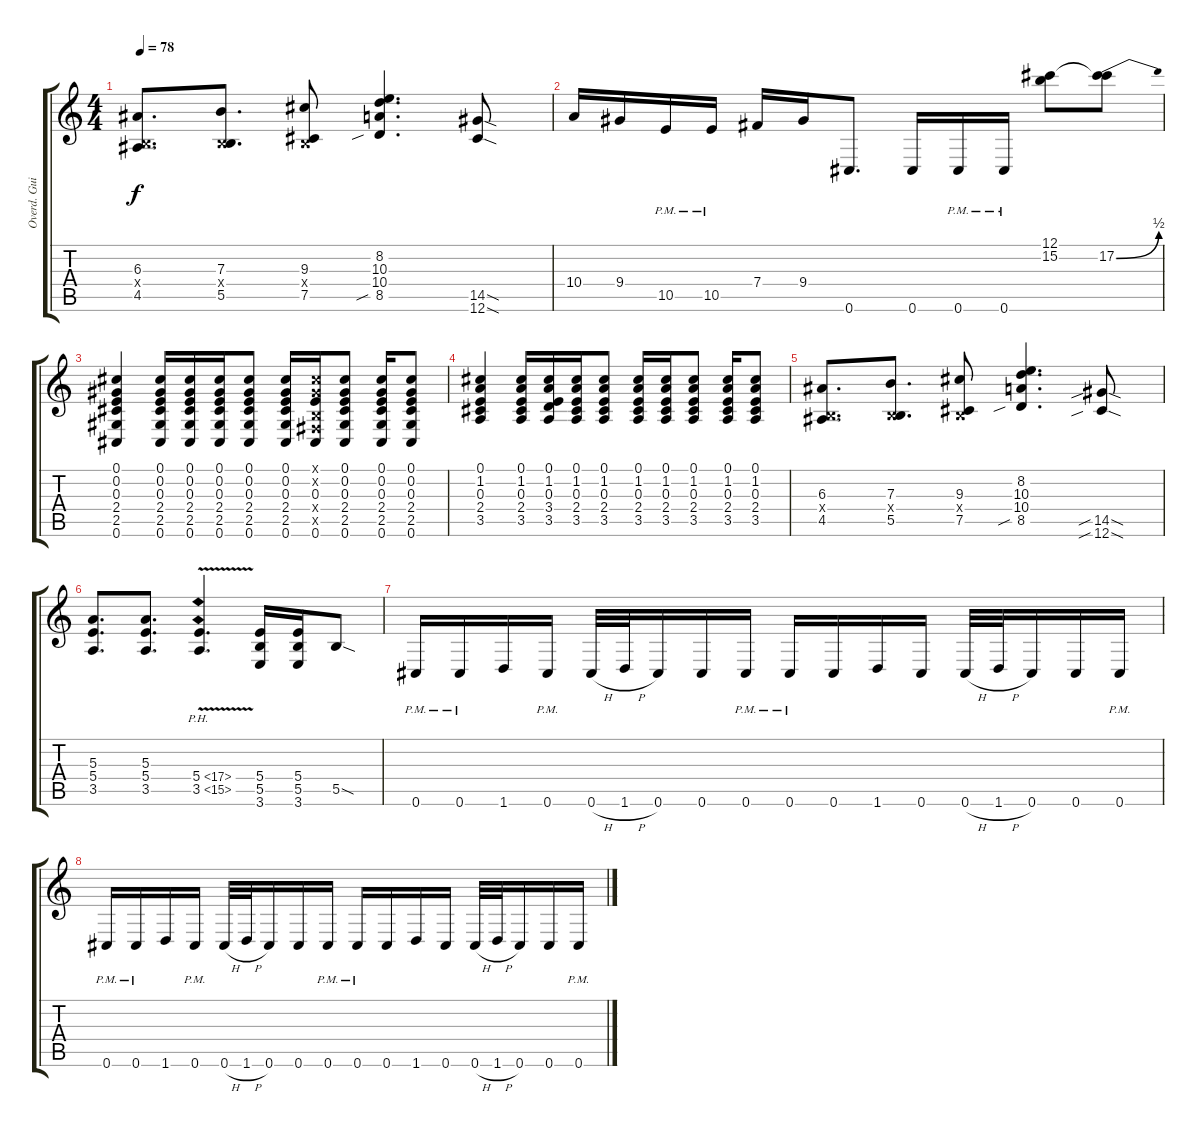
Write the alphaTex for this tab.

\track ("Overd. Guitar" "Overd. Gui") {instrument overdrivenguitar}
\staff {score tabs}
\tuning (Db4 Ab3 E3 B2 Gb2 Db2) {hide}
\ts (4 4)
\tempo 78
\clef g2
\ks c
(6.3 0.4{x} 4.5).8{d dy f} (7.3 0.4{x} 5.5).8{d} (9.3 0.4{x} 7.5).8 (8.2 10.3 10.4 8.5{sib}).4{d} (14.5{sod} 12.6{sod}).8 |
10.4.16 9.4.16 10.5{pm}.16 10.5{pm}.16 7.4.16 9.4.16 0.6.8{d} 0.6.16 0.6{pm}.16 0.6{pm}.16 (12.1 15.2).8 (12.1{t} 17.2{be (bend 0 0 60 2)}).8 |
(0.1 0.2 0.3 2.4 2.5 0.6).4 (0.1 0.2 0.3 2.4 2.5 0.6).16 (0.1 0.2 0.3 2.4 2.5 0.6).16 (0.1 0.2 0.3 2.4 2.5 0.6).16 (0.1 0.2 0.3 2.4 2.5 0.6).8 (0.1 0.2 0.3 2.4 2.5 0.6).16 (0.1{x} 0.2{x} 0.3 0.4{x} 0.5{x} 0.6).16 (0.1 0.2 0.3 2.4 2.5 0.6).8 (0.1 0.2 0.3 2.4 2.5 0.6).16 (0.1 0.2 0.3 2.4 2.5 0.6).8 |
(0.1 1.2 0.3 2.4 3.5).4 (0.1 1.2 0.3 2.4 3.5).16 (0.1 1.2 0.3 3.4 3.5).16 (0.1 1.2 0.3 2.4 3.5).16 (0.1 1.2 0.3 2.4 3.5).8 (0.1 1.2 0.3 2.4 3.5).16 (0.1 1.2 0.3 2.4 3.5).16 (0.1 1.2 0.3 2.4 3.5).8 (0.1 1.2 0.3 2.4 3.5).16 (0.1 1.2 0.3 2.4 3.5).8 |
(6.3 0.4{x} 4.5).8{d} (7.3 0.4{x} 5.5).8{d} (9.3 0.4{x} 7.5).8 (8.2 10.3 10.4 8.5{sib}).4{d} (14.5{sib sod} 12.6{sib sod}).8 |
(5.3 5.4 3.5).8{d} (5.3 5.4 3.5).8{d} (5.4{ph 12 v} 3.5{ph 12 v}).4{d} (5.4 5.5 3.6).16 (5.4 5.5 3.6).16 5.5{sod}.8 |
0.6{pm}.16{instrument distortionguitar} 0.6{pm}.16 1.6.16 0.6{pm}.16 0.6{h}.32 1.6{h}.32 0.6.16 0.6.16 0.6{pm}.16 0.6{pm}.16 0.6.16 1.6.16 0.6.16 0.6{h}.32 1.6{h}.32 0.6.16 0.6.16 0.6{pm}.16 |
0.6{pm}.16 0.6{pm}.16 1.6.16 0.6{pm}.16 0.6{h}.32 1.6{h}.32 0.6.16 0.6.16 0.6{pm}.16 0.6{pm}.16 0.6.16 1.6.16 0.6.16 0.6{h}.32 1.6{h}.32 0.6.16 0.6.16 0.6{pm}.16
